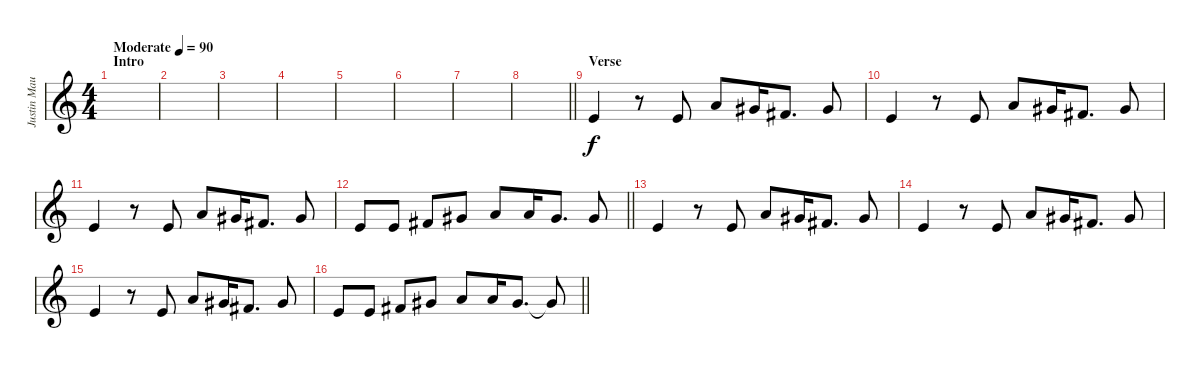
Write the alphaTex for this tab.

\track ("Justin Mauriello - Vocals" "Justin Mau") {instrument tenorsax}
\staff {score}
\tuning (E4 B3 G3 D3 A2 E2) {hide}
\ts (4 4)
\section ("" "Intro")
\tempo (90 "Moderate")
\clef g2
\ks c
|
|
|
|
|
|
|
\barLineRight lightlight
|
\section ("" "Verse")
0.1.4 r.8 0.1.8 5.1.8 4.1.16 2.1.8{d} 4.1.8 |
0.1.4 r.8 0.1.8 5.1.8 4.1.16 2.1.8{d} 4.1.8 |
0.1.4 r.8 0.1.8 5.1.8 4.1.16 2.1.8{d} 4.1.8 |
\barLineRight lightlight
0.1.8 0.1.8 2.1.8 4.1.8 5.1.8 5.1.16 4.1.8{d} 4.1.8 |
0.1.4 r.8 0.1.8 5.1.8 4.1.16 2.1.8{d} 4.1.8 |
0.1.4 r.8 0.1.8 5.1.8 4.1.16 2.1.8{d} 4.1.8 |
0.1.4 r.8 0.1.8 5.1.8 4.1.16 2.1.8{d} 4.1.8 |
\barLineRight lightlight
0.1.8 0.1.8 2.1.8 4.1.8 5.1.8 5.1.16 4.1.8{d} 4.1{t}.8
